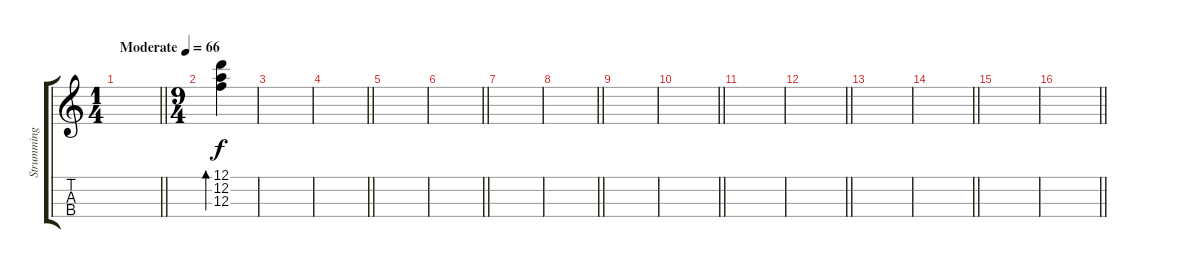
\track ("Strumming String Instrument" "Strumming ") {instrument electricguitarclean}
\staff {score tabs}
\tuning (D4 A3 F3 C3) {hide}
\ts (1 4)
\tempo (66 "Moderate")
\clef g2
\barLineRight lightlight
\ks c
|
\ts (9 4)
(12.1 12.2 12.3).4{bd 60} |
|
\barLineRight lightlight
|
|
\barLineRight lightlight
|
|
\barLineRight lightlight
|
|
\barLineRight lightlight
|
\section ("" "")
|
\barLineRight lightlight
|
|
\barLineRight lightlight
|
|
\barLineRight lightlight
